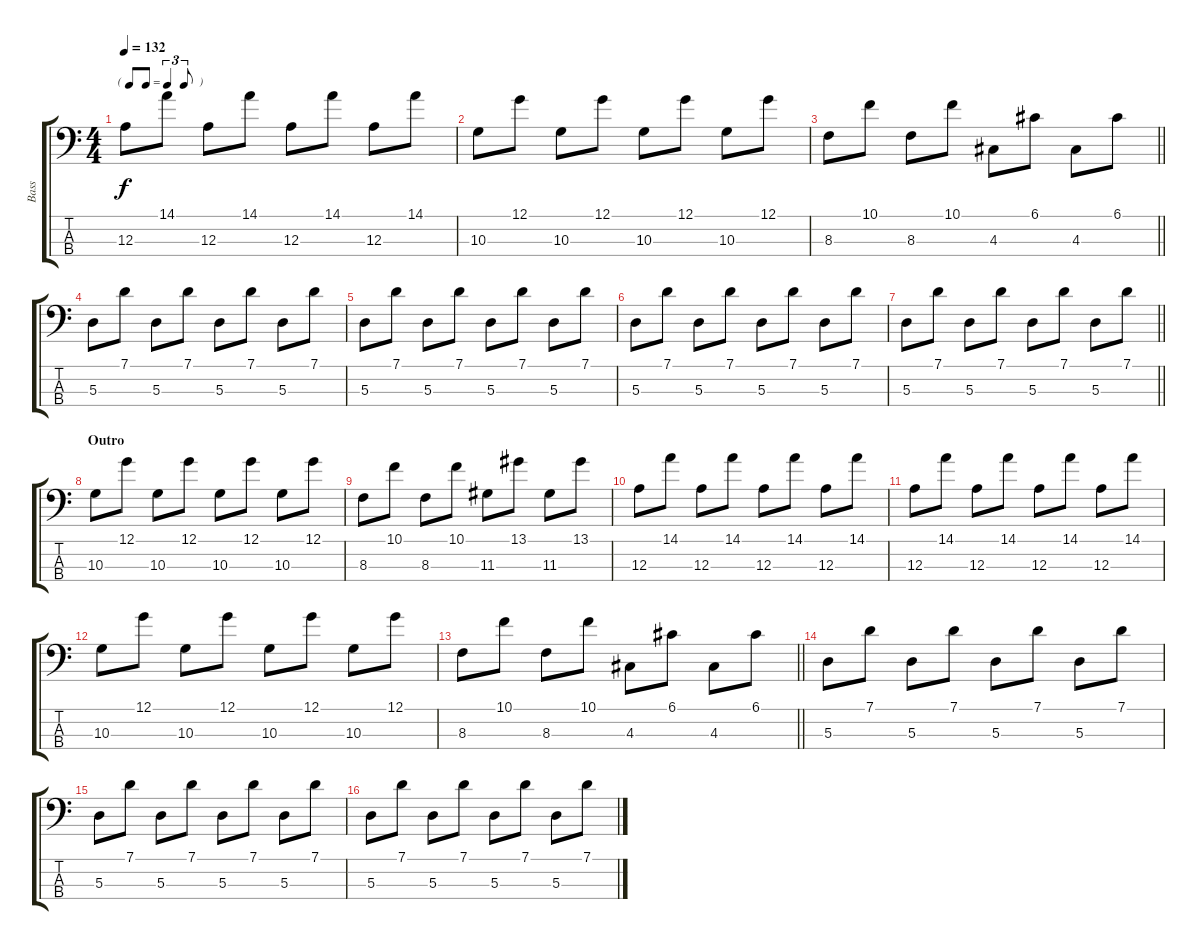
\track ("Bass" "Bass") {instrument distortionguitar}
\staff {score tabs}
\tuning (G2 D2 A1 E1) {hide}
\ts (4 4)
\tf triplet8th
\tempo 132
\clef f4
\ks c
12.3.8{dy f} 14.1.8 12.3.8 14.1.8 12.3.8 14.1.8 12.3.8 14.1.8 |
10.3.8 12.1.8 10.3.8 12.1.8 10.3.8 12.1.8 10.3.8 12.1.8 |
\barLineRight lightlight
8.3.8 10.1.8 8.3.8 10.1.8 4.3.8 6.1.8 4.3.8 6.1.8 |
5.3.8 7.1.8 5.3.8 7.1.8 5.3.8 7.1.8 5.3.8 7.1.8 |
5.3.8 7.1.8 5.3.8 7.1.8 5.3.8 7.1.8 5.3.8 7.1.8 |
5.3.8 7.1.8 5.3.8 7.1.8 5.3.8 7.1.8 5.3.8 7.1.8 |
\barLineRight lightlight
5.3.8 7.1.8 5.3.8 7.1.8 5.3.8 7.1.8 5.3.8 7.1.8 |
\section ("" "Outro")
10.3.8 12.1.8 10.3.8 12.1.8 10.3.8 12.1.8 10.3.8 12.1.8 |
8.3.8 10.1.8 8.3.8 10.1.8 11.3.8 13.1.8 11.3.8 13.1.8 |
12.3.8 14.1.8 12.3.8 14.1.8 12.3.8 14.1.8 12.3.8 14.1.8 |
12.3.8 14.1.8 12.3.8 14.1.8 12.3.8 14.1.8 12.3.8 14.1.8 |
10.3.8 12.1.8 10.3.8 12.1.8 10.3.8 12.1.8 10.3.8 12.1.8 |
\barLineRight lightlight
8.3.8 10.1.8 8.3.8 10.1.8 4.3.8 6.1.8 4.3.8 6.1.8 |
5.3.8 7.1.8 5.3.8 7.1.8 5.3.8 7.1.8 5.3.8 7.1.8 |
5.3.8 7.1.8 5.3.8 7.1.8 5.3.8 7.1.8 5.3.8 7.1.8 |
5.3.8 7.1.8 5.3.8 7.1.8 5.3.8 7.1.8 5.3.8 7.1.8
